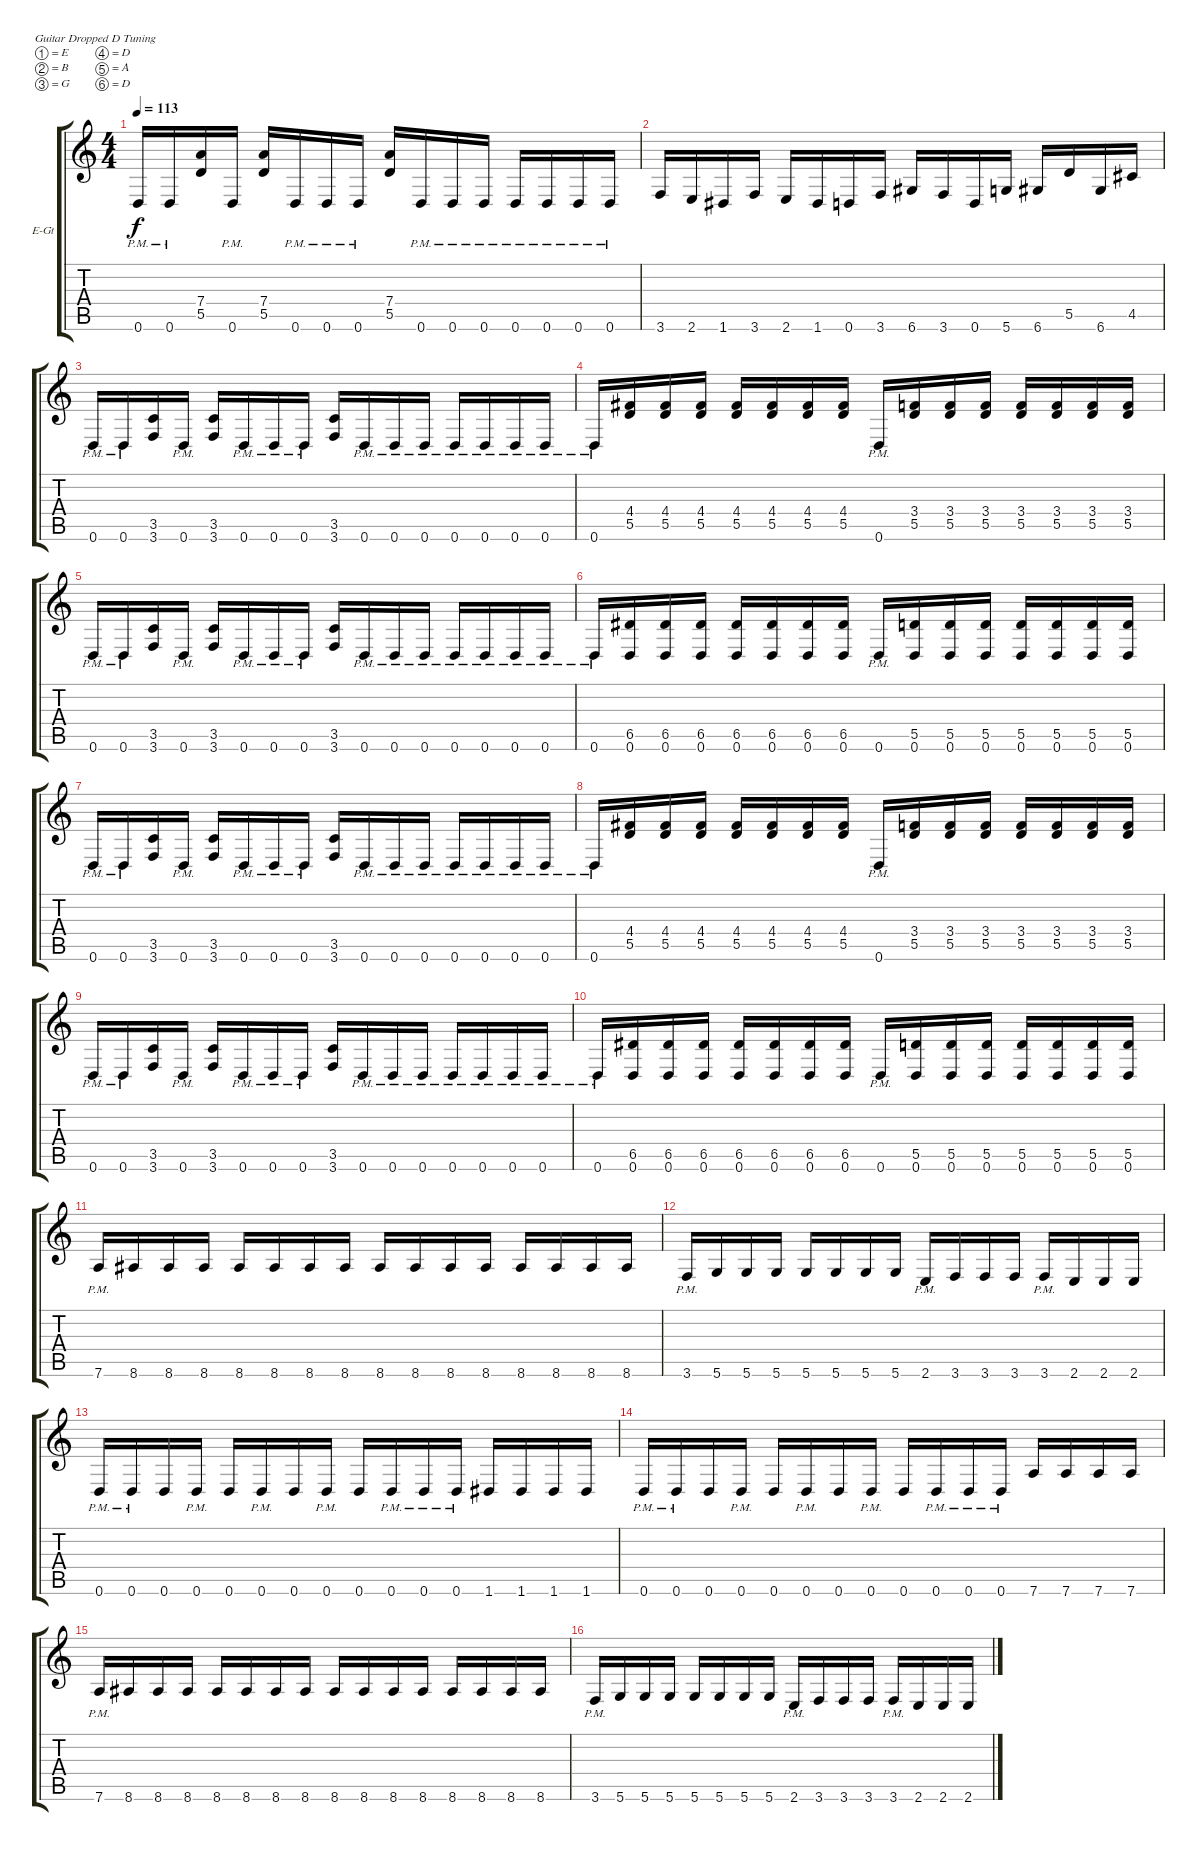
\bracketExtendMode groupsimilarinstruments
\firstSystemTrackNameOrientation horizontal
\otherSystemsTrackNameOrientation horizontal
\track ("Guitar" "E-Gt") {instrument overdrivenguitar}
\staff {score tabs}
\tuning (E4 B3 G3 D3 A2 D2)
\ts (4 4)
\tempo 113
\clef g2
\ks c
0.6{pm}.16{dy f} 0.6{pm}.16 (7.4 5.5).16 0.6{pm}.16 (7.4 5.5).16 0.6{pm}.16 0.6{pm}.16 0.6{pm}.16 (7.4 5.5).16 0.6{pm}.16 0.6{pm}.16 0.6{pm}.16 0.6{pm}.16 0.6{pm}.16 0.6{pm}.16 0.6{pm}.16 |
3.6.16 2.6.16 1.6.16 3.6.16 2.6.16 1.6.16 0.6.16 3.6.16 6.6.16 3.6.16 0.6.16 5.6.16 6.6.16 5.5.16 6.6.16 4.5.16 |
0.6{pm}.16 0.6{pm}.16 (3.5 3.6).16 0.6{pm}.16 (3.5 3.6).16 0.6{pm}.16 0.6{pm}.16 0.6{pm}.16 (3.5 3.6).16 0.6{pm}.16 0.6{pm}.16 0.6{pm}.16 0.6{pm}.16 0.6{pm}.16 0.6{pm}.16 0.6{pm}.16 |
0.6{pm}.16 (4.4 5.5).16 (4.4 5.5).16 (4.4 5.5).16 (4.4 5.5).16 (4.4 5.5).16 (4.4 5.5).16 (4.4 5.5).16 0.6{pm}.16 (3.4 5.5).16 (3.4 5.5).16 (3.4 5.5).16 (3.4 5.5).16 (3.4 5.5).16 (3.4 5.5).16 (3.4 5.5).16 |
0.6{pm}.16 0.6{pm}.16 (3.5 3.6).16 0.6{pm}.16 (3.5 3.6).16 0.6{pm}.16 0.6{pm}.16 0.6{pm}.16 (3.5 3.6).16 0.6{pm}.16 0.6{pm}.16 0.6{pm}.16 0.6{pm}.16 0.6{pm}.16 0.6{pm}.16 0.6{pm}.16 |
0.6{pm}.16 (6.5 0.6).16 (6.5 0.6).16 (6.5 0.6).16 (6.5 0.6).16 (6.5 0.6).16 (6.5 0.6).16 (6.5 0.6).16 0.6{pm}.16 (5.5 0.6).16 (5.5 0.6).16 (5.5 0.6).16 (5.5 0.6).16 (5.5 0.6).16 (5.5 0.6).16 (5.5 0.6).16 |
0.6{pm}.16 0.6{pm}.16 (3.5 3.6).16 0.6{pm}.16 (3.5 3.6).16 0.6{pm}.16 0.6{pm}.16 0.6{pm}.16 (3.5 3.6).16 0.6{pm}.16 0.6{pm}.16 0.6{pm}.16 0.6{pm}.16 0.6{pm}.16 0.6{pm}.16 0.6{pm}.16 |
0.6{pm}.16 (4.4 5.5).16 (4.4 5.5).16 (4.4 5.5).16 (4.4 5.5).16 (4.4 5.5).16 (4.4 5.5).16 (4.4 5.5).16 0.6{pm}.16 (3.4 5.5).16 (3.4 5.5).16 (3.4 5.5).16 (3.4 5.5).16 (3.4 5.5).16 (3.4 5.5).16 (3.4 5.5).16 |
0.6{pm}.16 0.6{pm}.16 (3.5 3.6).16 0.6{pm}.16 (3.5 3.6).16 0.6{pm}.16 0.6{pm}.16 0.6{pm}.16 (3.5 3.6).16 0.6{pm}.16 0.6{pm}.16 0.6{pm}.16 0.6{pm}.16 0.6{pm}.16 0.6{pm}.16 0.6{pm}.16 |
0.6{pm}.16 (6.5 0.6).16 (6.5 0.6).16 (6.5 0.6).16 (6.5 0.6).16 (6.5 0.6).16 (6.5 0.6).16 (6.5 0.6).16 0.6{pm}.16 (5.5 0.6).16 (5.5 0.6).16 (5.5 0.6).16 (5.5 0.6).16 (5.5 0.6).16 (5.5 0.6).16 (5.5 0.6).16 |
7.6{pm}.16 8.6.16 8.6.16 8.6.16 8.6.16 8.6.16 8.6.16 8.6.16 8.6.16 8.6.16 8.6.16 8.6.16 8.6.16 8.6.16 8.6.16 8.6.16 |
3.6{pm}.16 5.6.16 5.6.16 5.6.16 5.6.16 5.6.16 5.6.16 5.6.16 2.6{pm}.16 3.6.16 3.6.16 3.6.16 3.6{pm}.16 2.6.16 2.6.16 2.6.16 |
0.6{pm}.16 0.6{pm}.16 0.6.16 0.6{pm}.16 0.6.16 0.6{pm}.16 0.6.16 0.6{pm}.16 0.6.16 0.6{pm}.16 0.6{pm}.16 0.6{pm}.16 1.6.16 1.6.16 1.6.16 1.6.16 |
0.6{pm}.16 0.6{pm}.16 0.6.16 0.6{pm}.16 0.6.16 0.6{pm}.16 0.6.16 0.6{pm}.16 0.6.16 0.6{pm}.16 0.6{pm}.16 0.6{pm}.16 7.6.16 7.6.16 7.6.16 7.6.16 |
7.6{pm}.16 8.6.16 8.6.16 8.6.16 8.6.16 8.6.16 8.6.16 8.6.16 8.6.16 8.6.16 8.6.16 8.6.16 8.6.16 8.6.16 8.6.16 8.6.16 |
3.6{pm}.16 5.6.16 5.6.16 5.6.16 5.6.16 5.6.16 5.6.16 5.6.16 2.6{pm}.16 3.6.16 3.6.16 3.6.16 3.6{pm}.16 2.6.16 2.6.16 2.6.16
